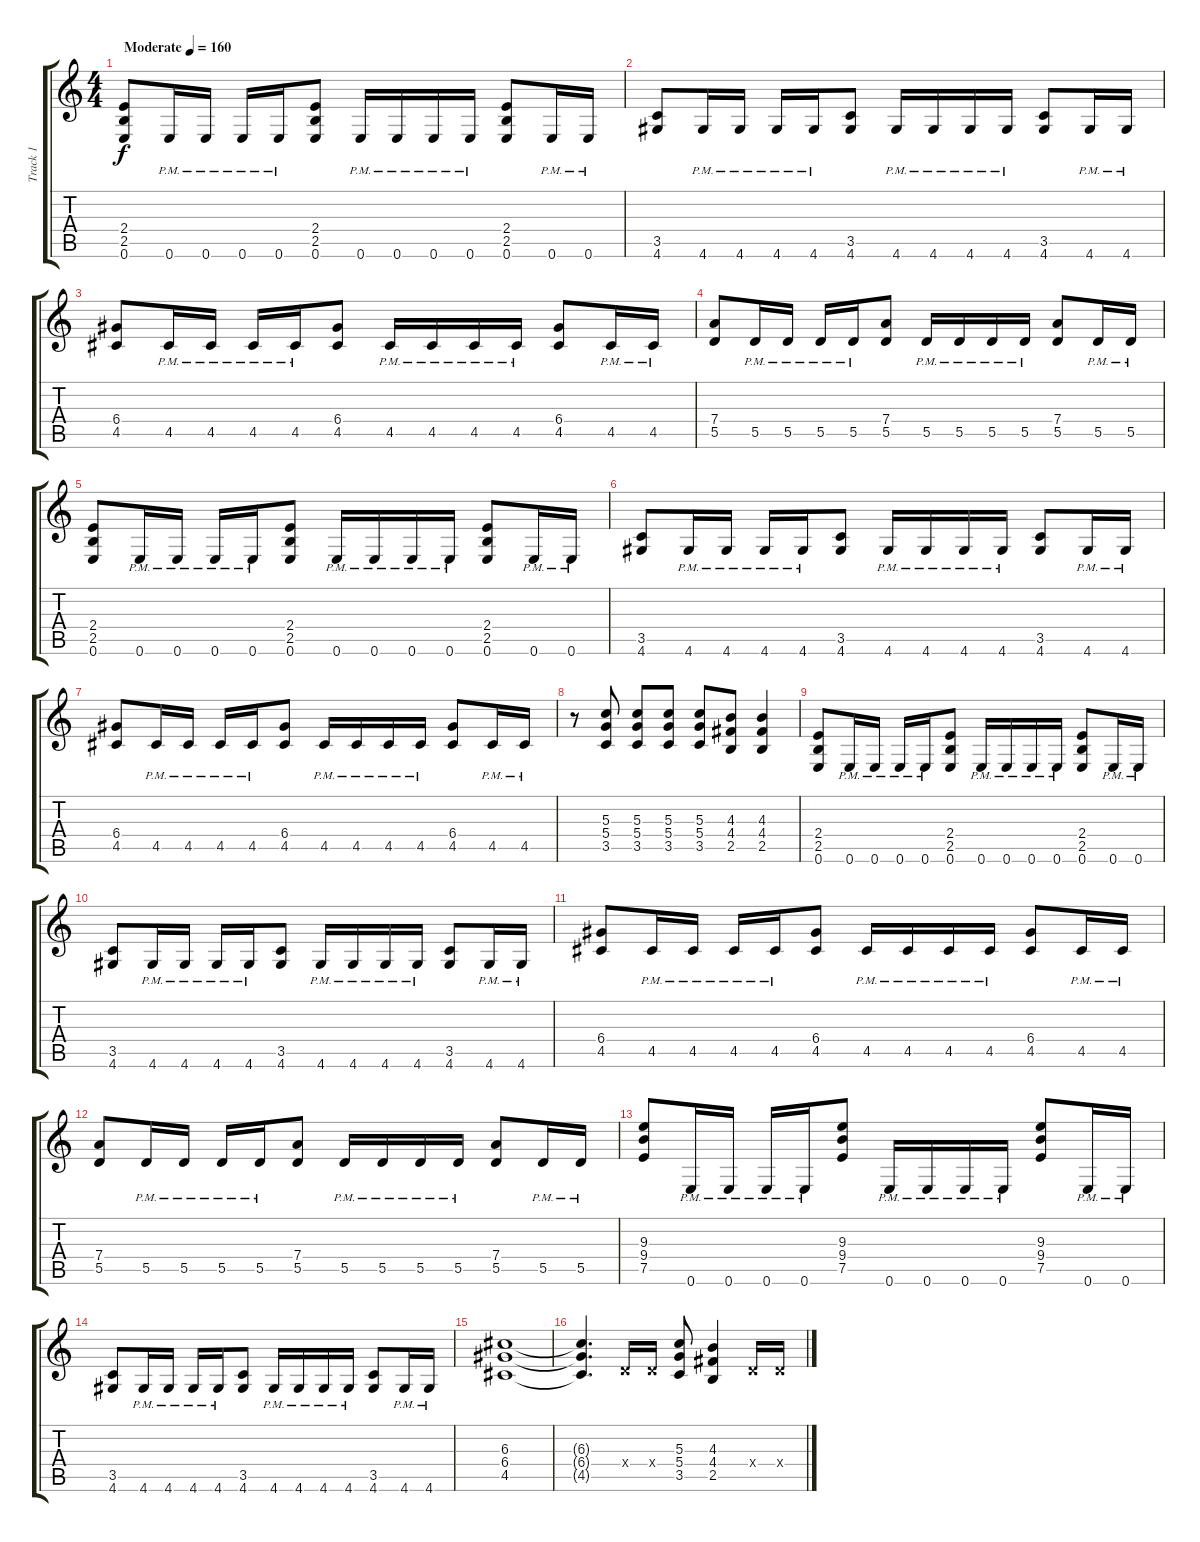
\track ("Track 1" "Track 1") {instrument distortionguitar}
\staff {score tabs}
\tuning (E4 B3 G3 D3 A2 E2) {hide}
\ts (4 4)
\tempo (160 "Moderate")
\clef g2
\ks c
(2.4 2.5 0.6).8{dy f instrument distortionguitar} 0.6{pm}.16 0.6{pm}.16 0.6{pm}.16 0.6{pm}.16 (2.4 2.5 0.6).8 0.6{pm}.16 0.6{pm}.16 0.6{pm}.16 0.6{pm}.16 (2.4 2.5 0.6).8 0.6{pm}.16 0.6{pm}.16 |
(3.5 4.6).8 4.6{pm}.16 4.6{pm}.16 4.6{pm}.16 4.6{pm}.16 (3.5 4.6).8 4.6{pm}.16 4.6{pm}.16 4.6{pm}.16 4.6{pm}.16 (3.5 4.6).8 4.6{pm}.16 4.6{pm}.16 |
(6.4 4.5).8 4.5{pm}.16 4.5{pm}.16 4.5{pm}.16 4.5{pm}.16 (6.4 4.5).8 4.5{pm}.16 4.5{pm}.16 4.5{pm}.16 4.5{pm}.16 (6.4 4.5).8 4.5{pm}.16 4.5{pm}.16 |
(7.4 5.5).8 5.5{pm}.16 5.5{pm}.16 5.5{pm}.16 5.5{pm}.16 (7.4 5.5).8 5.5{pm}.16 5.5{pm}.16 5.5{pm}.16 5.5{pm}.16 (7.4 5.5).8 5.5{pm}.16 5.5{pm}.16 |
(2.4 2.5 0.6).8 0.6{pm}.16 0.6{pm}.16 0.6{pm}.16 0.6{pm}.16 (2.4 2.5 0.6).8 0.6{pm}.16 0.6{pm}.16 0.6{pm}.16 0.6{pm}.16 (2.4 2.5 0.6).8 0.6{pm}.16 0.6{pm}.16 |
(3.5 4.6).8 4.6{pm}.16 4.6{pm}.16 4.6{pm}.16 4.6{pm}.16 (3.5 4.6).8 4.6{pm}.16 4.6{pm}.16 4.6{pm}.16 4.6{pm}.16 (3.5 4.6).8 4.6{pm}.16 4.6{pm}.16 |
(6.4 4.5).8 4.5{pm}.16 4.5{pm}.16 4.5{pm}.16 4.5{pm}.16 (6.4 4.5).8 4.5{pm}.16 4.5{pm}.16 4.5{pm}.16 4.5{pm}.16 (6.4 4.5).8 4.5{pm}.16 4.5{pm}.16 |
r.8 (5.3 5.4 3.5).8 (5.3 5.4 3.5).8 (5.3 5.4 3.5).8 (5.3 5.4 3.5).8 (4.3 4.4 2.5).8 (4.3 4.4 2.5).4 |
(2.4 2.5 0.6).8 0.6{pm}.16 0.6{pm}.16 0.6{pm}.16 0.6{pm}.16 (2.4 2.5 0.6).8 0.6{pm}.16 0.6{pm}.16 0.6{pm}.16 0.6{pm}.16 (2.4 2.5 0.6).8 0.6{pm}.16 0.6{pm}.16 |
(3.5 4.6).8 4.6{pm}.16 4.6{pm}.16 4.6{pm}.16 4.6{pm}.16 (3.5 4.6).8 4.6{pm}.16 4.6{pm}.16 4.6{pm}.16 4.6{pm}.16 (3.5 4.6).8 4.6{pm}.16 4.6{pm}.16 |
(6.4 4.5).8 4.5{pm}.16 4.5{pm}.16 4.5{pm}.16 4.5{pm}.16 (6.4 4.5).8 4.5{pm}.16 4.5{pm}.16 4.5{pm}.16 4.5{pm}.16 (6.4 4.5).8 4.5{pm}.16 4.5{pm}.16 |
(7.4 5.5).8 5.5{pm}.16 5.5{pm}.16 5.5{pm}.16 5.5{pm}.16 (7.4 5.5).8 5.5{pm}.16 5.5{pm}.16 5.5{pm}.16 5.5{pm}.16 (7.4 5.5).8 5.5{pm}.16 5.5{pm}.16 |
(9.3 9.4 7.5).8 0.6{pm}.16 0.6{pm}.16 0.6{pm}.16 0.6{pm}.16 (9.3 9.4 7.5).8 0.6{pm}.16 0.6{pm}.16 0.6{pm}.16 0.6{pm}.16 (9.3 9.4 7.5).8 0.6{pm}.16 0.6{pm}.16 |
(3.5 4.6).8 4.6{pm}.16 4.6{pm}.16 4.6{pm}.16 4.6{pm}.16 (3.5 4.6).8 4.6{pm}.16 4.6{pm}.16 4.6{pm}.16 4.6{pm}.16 (3.5 4.6).8 4.6{pm}.16 4.6{pm}.16 |
(6.3 6.4 4.5).1 |
(6.3{t} 6.4{t} 4.5{t}).4{d} 0.4{x}.16 0.4{x}.16 (5.3 5.4 3.5).8 (4.3 4.4 2.5).4 0.4{x}.16 0.4{x}.16
